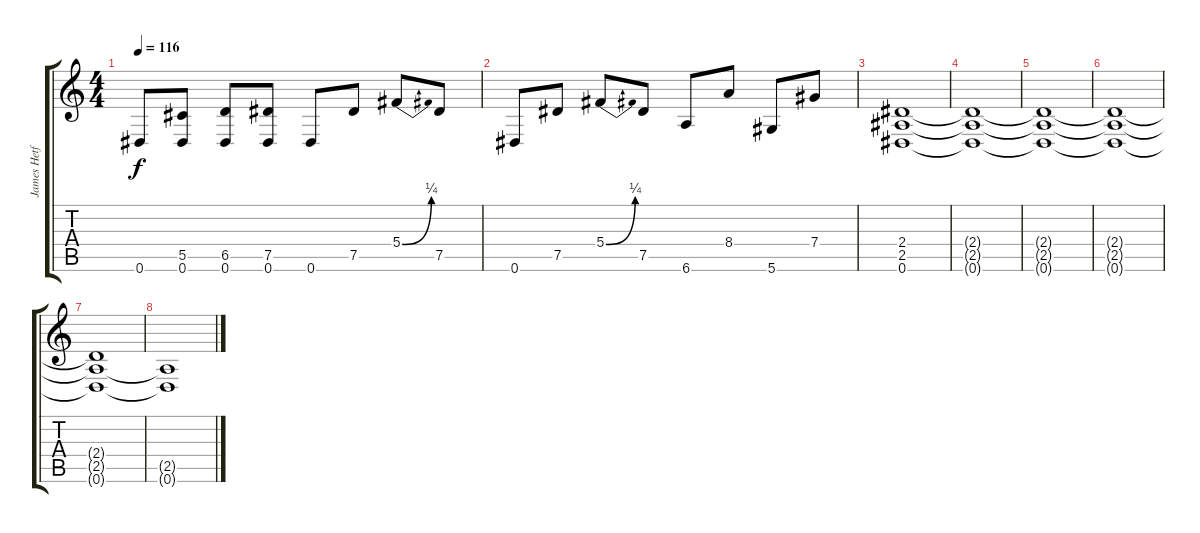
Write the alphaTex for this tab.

\track ("James Hetfield - rhythm and lead guitar" "James Hetf") {instrument distortionguitar}
\staff {score tabs}
\tuning (Eb4 Bb3 Gb3 Db3 Ab2 Eb2) {hide}
\ts (4 4)
\tempo 116
\clef g2
\ks c
0.6.8{dy f} (5.5 0.6).8 (6.5 0.6).8 (7.5 0.6).8 0.6.8 7.5.8 5.4{be (bend 0 0 60 1)}.8 7.5.8 |
0.6.8 7.5.8 5.4{be (bend 0 0 60 1)}.8 7.5.8 6.6.8 8.4.8 5.6.8 7.4.8 |
(2.4 2.5 0.6).1 |
(2.4{t} 2.5{t} 0.6{t}).1 |
(2.4{t} 2.5{t} 0.6{t}).1 |
(2.4{t} 2.5{t} 0.6{t}).1 |
(2.4{t} 2.5{t} 0.6{t}).1 |
(2.5{t} 0.6{t}).1
